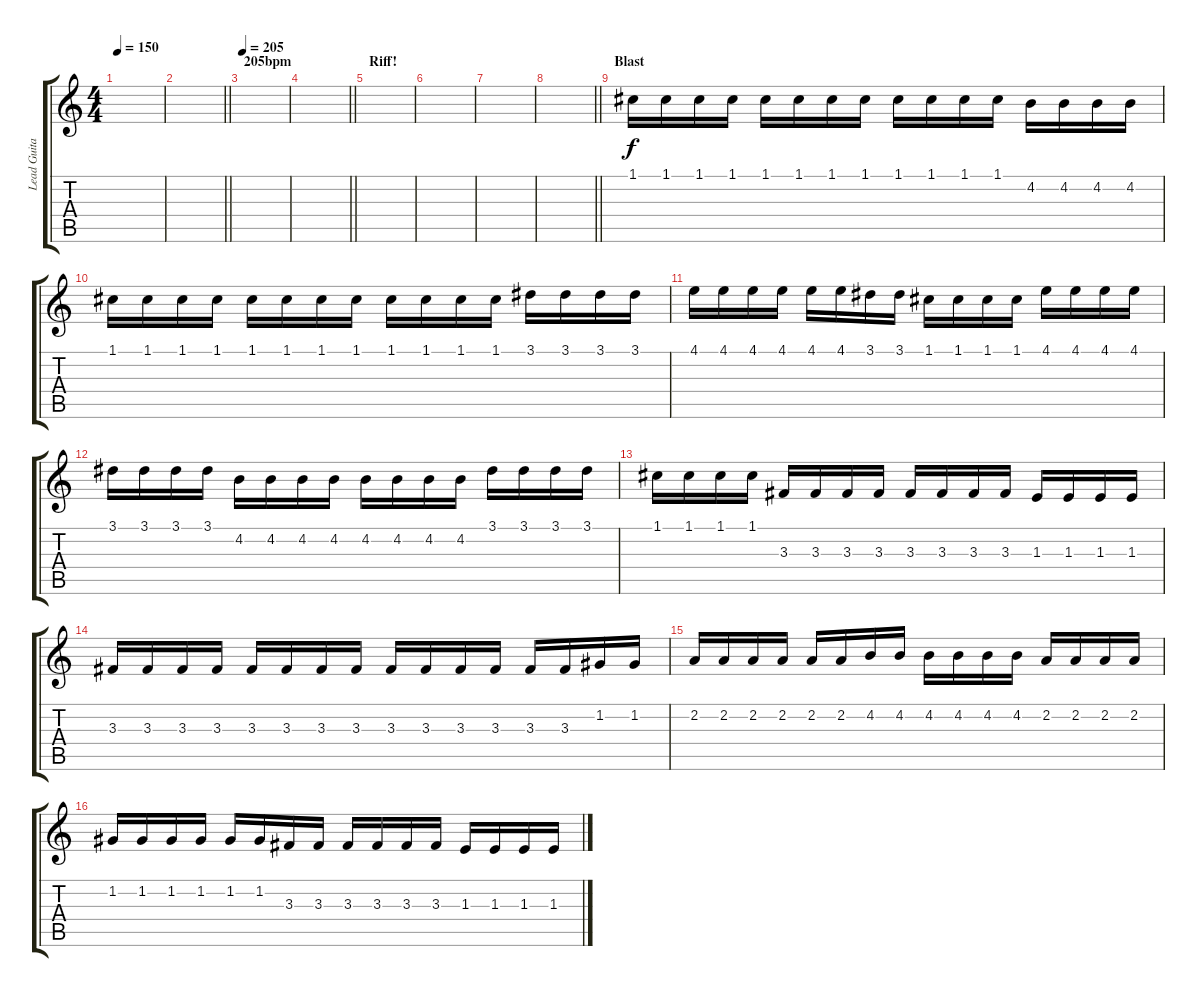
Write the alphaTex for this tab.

\track ("Lead Guitar" "Lead Guita") {instrument distortionguitar}
\staff {score tabs}
\tuning (C4 G3 Eb3 Bb2 F2 C2) {hide}
\ts (4 4)
\tempo 150
\clef g2
\ks c
|
\barLineRight lightlight
|
\section ("" "205bpm")
\tempo 205
|
\barLineRight lightlight
|
\section ("" "Riff!")
|
|
|
\barLineRight lightlight
|
\section ("" "Blast")
1.1.16 1.1.16 1.1.16 1.1.16 1.1.16 1.1.16 1.1.16 1.1.16 1.1.16 1.1.16 1.1.16 1.1.16 4.2.16 4.2.16 4.2.16 4.2.16 |
1.1.16 1.1.16 1.1.16 1.1.16 1.1.16 1.1.16 1.1.16 1.1.16 1.1.16 1.1.16 1.1.16 1.1.16 3.1.16 3.1.16 3.1.16 3.1.16 |
4.1.16 4.1.16 4.1.16 4.1.16 4.1.16 4.1.16 3.1.16 3.1.16 1.1.16 1.1.16 1.1.16 1.1.16 4.1.16 4.1.16 4.1.16 4.1.16 |
3.1.16 3.1.16 3.1.16 3.1.16 4.2.16 4.2.16 4.2.16 4.2.16 4.2.16 4.2.16 4.2.16 4.2.16 3.1.16 3.1.16 3.1.16 3.1.16 |
1.1.16 1.1.16 1.1.16 1.1.16 3.3.16 3.3.16 3.3.16 3.3.16 3.3.16 3.3.16 3.3.16 3.3.16 1.3.16 1.3.16 1.3.16 1.3.16 |
3.3.16 3.3.16 3.3.16 3.3.16 3.3.16 3.3.16 3.3.16 3.3.16 3.3.16 3.3.16 3.3.16 3.3.16 3.3.16 3.3.16 1.2.16 1.2.16 |
2.2.16 2.2.16 2.2.16 2.2.16 2.2.16 2.2.16 4.2.16 4.2.16 4.2.16 4.2.16 4.2.16 4.2.16 2.2.16 2.2.16 2.2.16 2.2.16 |
1.2.16 1.2.16 1.2.16 1.2.16 1.2.16 1.2.16 3.3.16 3.3.16 3.3.16 3.3.16 3.3.16 3.3.16 1.3.16 1.3.16 1.3.16 1.3.16
